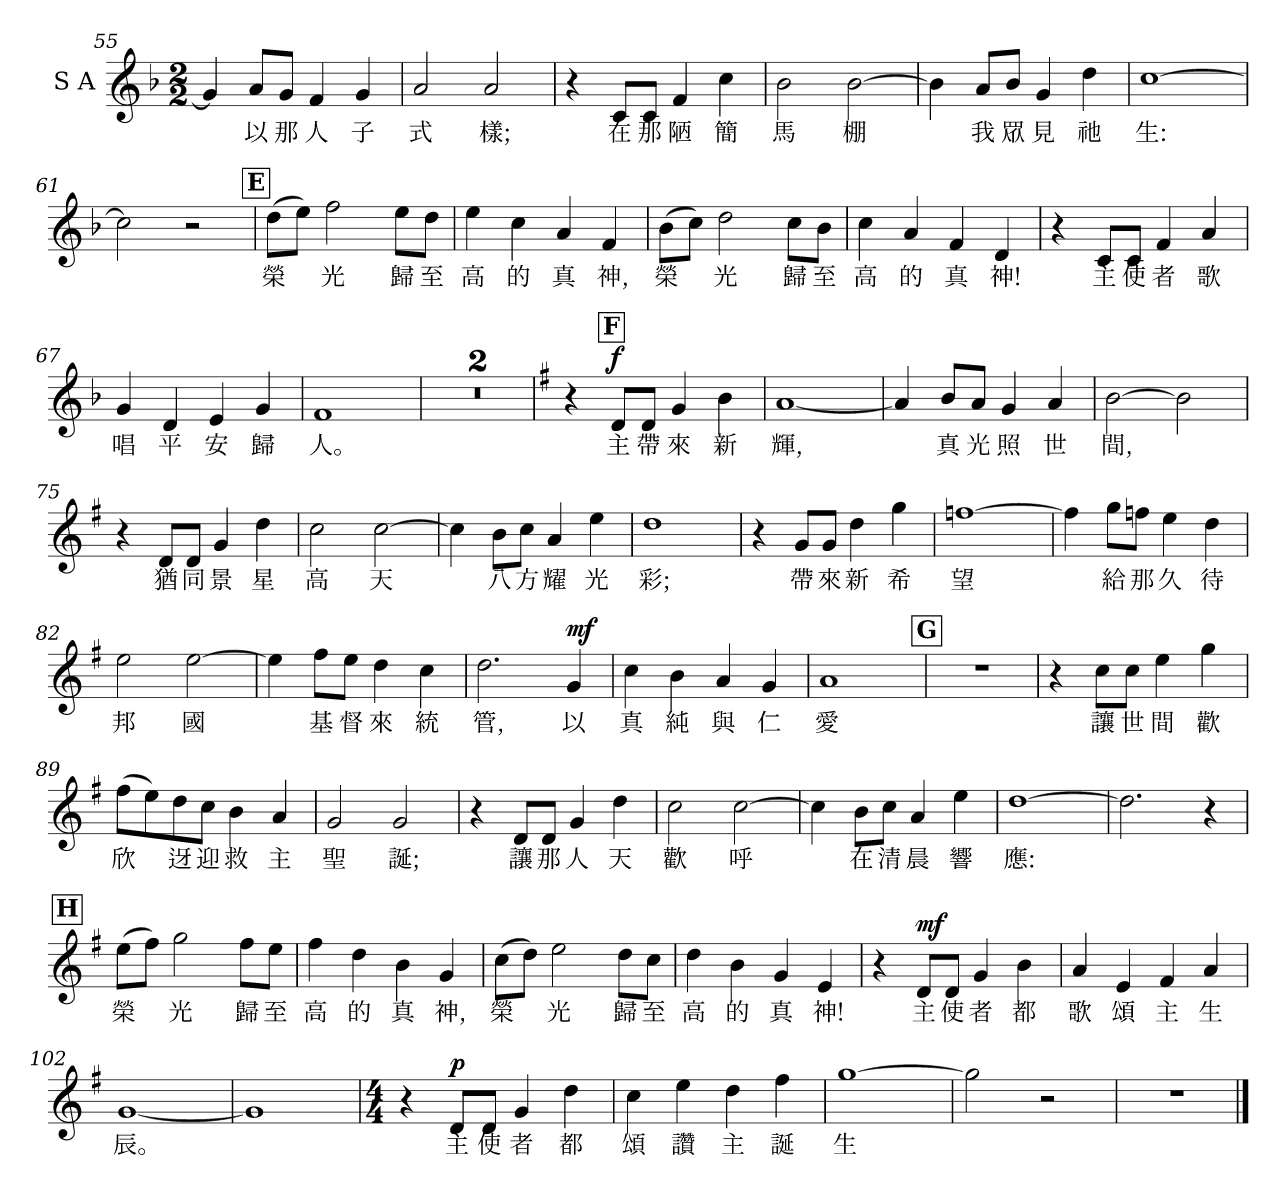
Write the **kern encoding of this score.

**kern	**text	**dynam
*part1	*part1	*part1
*staff1	*staff1	*staff1
*I"S A	*	*
*clefG2	*	*
*k[b-]	*	*
*M2/2	*	*
=55	=55	=55
4g/]	.	.
!	!LO:LY:b	!
8a/L	以	.
!	!LO:LY:b	!
8g/J	那	.
!	!LO:LY:b	!
4f/	人	.
!	!LO:LY:b	!
4g/	子	.
=56	=56	=56
!	!LO:LY:b	!
2a/	式	.
!	!LO:LY:b	!
2a/	樣;	.
=57	=57	=57
4r	.	.
!	!LO:LY:b	!
8c/L	在	.
!	!LO:LY:b	!
8c/J	那	.
!	!LO:LY:b	!
4f/	陋	.
!	!LO:LY:b	!
4cc\	簡	.
=58	=58	=58
!	!LO:LY:b	!
2b-\	馬	.
!	!LO:LY:b	!
[2b-\	棚	.
=59	=59	=59
4b-\]	.	.
!	!LO:LY:b	!
8a/L	我	.
!	!LO:LY:b	!
8b-/J	眾	.
!	!LO:LY:b	!
4g/	見	.
!	!LO:LY:b	!
4dd\	祂	.
=60	=60	=60
!	!LO:LY:b	!
[1cc	生:	.
=61	=61	=61
2cc\]	.	.
2r	.	.
!!LO:REH:place=s1:a:B:fs=14:t=E
=62	=62	=62
!	!LO:LY:b	!
(>8dd\L	榮	.
8ee\J)	.	.
!	!LO:LY:b	!
2ff\	光	.
!	!LO:LY:b	!
8ee\L	歸	.
!	!LO:LY:b	!
8dd\J	至	.
!!LO:LB:g=z
=63	=63	=63
!	!LO:LY:b	!
4ee\	高	.
!	!LO:LY:b	!
4cc\	的	.
!	!LO:LY:b	!
4a/	真	.
!	!LO:LY:b	!
4f/	神,	.
=64	=64	=64
!	!LO:LY:b	!
(>8b-\L	榮	.
8cc\J)	.	.
!	!LO:LY:b	!
2dd\	光	.
!	!LO:LY:b	!
8cc\L	歸	.
!	!LO:LY:b	!
8b-\J	至	.
=65	=65	=65
!	!LO:LY:b	!
4cc\	高	.
!	!LO:LY:b	!
4a/	的	.
!	!LO:LY:b	!
4f/	真	.
!	!LO:LY:b	!
4d/	神!	.
=66	=66	=66
4r	.	.
!	!LO:LY:b	!
8c/L	主	.
!	!LO:LY:b	!
8c/J	使	.
!	!LO:LY:b	!
4f/	者	.
!	!LO:LY:b	!
4a/	歌	.
=67	=67	=67
!	!LO:LY:b	!
4g/	唱	.
!	!LO:LY:b	!
4d/	平	.
!	!LO:LY:b	!
4e/	安	.
!	!LO:LY:b	!
4g/	歸	.
=68	=68	=68
!	!LO:LY:b	!
1f	人。	.
=69	=69	=69
1r	.	.
=70	=70	=70
1r	.	.
!!LO:REH:place=s1:a:B:fs=14:t=F:qo=1
=71	=71	=71
*k[f#]	*	*
4r	.	.
!	!LO:LY:b	!LO:DY:b
8d/L	主	f
!	!LO:LY:b	!
8d/J	帶	.
!	!LO:LY:b	!
4g/	來	.
!	!LO:LY:b	!
4b\	新	.
!!LO:LB:g=z
=72	=72	=72
!	!LO:LY:b	!
[1a	輝,	.
=73	=73	=73
4a/]	.	.
!	!LO:LY:b	!
8b/L	真	.
!	!LO:LY:b	!
8a/J	光	.
!	!LO:LY:b	!
4g/	照	.
!	!LO:LY:b	!
4a/	世	.
=74	=74	=74
!	!LO:LY:b	!
[2b\	間,	.
2b\]	.	.
=75	=75	=75
4r	.	.
!	!LO:LY:b	!
8d/L	猶	.
!	!LO:LY:b	!
8d/J	同	.
!	!LO:LY:b	!
4g/	景	.
!	!LO:LY:b	!
4dd\	星	.
=76	=76	=76
!	!LO:LY:b	!
2cc\	高	.
!	!LO:LY:b	!
[2cc\	天	.
=77	=77	=77
4cc\]	.	.
!	!LO:LY:b	!
8b\L	八	.
!	!LO:LY:b	!
8cc\J	方	.
!	!LO:LY:b	!
4a/	耀	.
!	!LO:LY:b	!
4ee\	光	.
=78	=78	=78
!	!LO:LY:b	!
1dd	彩;	.
=79	=79	=79
4r	.	.
!	!LO:LY:b	!
8g/L	帶	.
!	!LO:LY:b	!
8g/J	來	.
!	!LO:LY:b	!
4dd\	新	.
!	!LO:LY:b	!
4gg\	希	.
=80	=80	=80
!	!LO:LY:b	!
[1ffn	望	.
!!LO:PB:g=z
=81	=81	=81
4ff\]	.	.
!	!LO:LY:b	!
8gg\L	給	.
!	!LO:LY:b	!
8ffn\J	那	.
!	!LO:LY:b	!
4ee\	久	.
!	!LO:LY:b	!
4dd\	待	.
=82	=82	=82
!	!LO:LY:b	!
2ee\	邦	.
!	!LO:LY:b	!
[2ee\	國	.
=83	=83	=83
4ee\]	.	.
!	!LO:LY:b	!
8ff#\L	基	.
!	!LO:LY:b	!
8ee\J	督	.
!	!LO:LY:b	!
4dd\	來	.
!	!LO:LY:b	!
4cc\	統	.
=84	=84	=84
!	!LO:LY:b	!
2.dd\	管,	.
!	!LO:LY:b	!LO:DY:b
4g/	以	mf
=85	=85	=85
!	!LO:LY:b	!
4cc\	真	.
!	!LO:LY:b	!
4b\	純	.
!	!LO:LY:b	!
4a/	與	.
!	!LO:LY:b	!
4g/	仁	.
=86	=86	=86
!	!LO:LY:b	!
1a	愛	.
!!LO:REH:place=s1:a:B:fs=14:t=G
=87	=87	=87
1r	.	.
=88	=88	=88
4r	.	.
!	!LO:LY:b	!
8cc\L	讓	.
!	!LO:LY:b	!
8cc\J	世	.
!	!LO:LY:b	!
4ee\	間	.
!	!LO:LY:b	!
4gg\	歡	.
!!LO:LB:g=z
=89	=89	=89
!	!LO:LY:b	!
(>8ff#\L	欣	.
8ee\)	.	.
!	!LO:LY:b	!
8dd\	迓	.
!	!LO:LY:b	!
8cc\J	迎	.
!	!LO:LY:b	!
4b\	救	.
!	!LO:LY:b	!
4a/	主	.
=90	=90	=90
!	!LO:LY:b	!
2g/	聖	.
!	!LO:LY:b	!
2g/	誕;	.
=91	=91	=91
4r	.	.
!	!LO:LY:b	!
8d/L	讓	.
!	!LO:LY:b	!
8d/J	那	.
!	!LO:LY:b	!
4g/	人	.
!	!LO:LY:b	!
4dd\	天	.
=92	=92	=92
!	!LO:LY:b	!
2cc\	歡	.
!	!LO:LY:b	!
[2cc\	呼	.
=93	=93	=93
4cc\]	.	.
!	!LO:LY:b	!
8b\L	在	.
!	!LO:LY:b	!
8cc\J	清	.
!	!LO:LY:b	!
4a/	晨	.
!	!LO:LY:b	!
4ee\	響	.
=94	=94	=94
!	!LO:LY:b	!
[1dd	應:	.
=95	=95	=95
2.dd\]	.	.
4r	.	.
!!LO:REH:place=s1:a:B:fs=14:t=H
=96	=96	=96
!	!LO:LY:b	!
(>8ee\L	榮	.
8ff#\J)	.	.
!	!LO:LY:b	!
2gg\	光	.
!	!LO:LY:b	!
8ff#\L	歸	.
!	!LO:LY:b	!
8ee\J	至	.
!!LO:LB:g=z
=97	=97	=97
!	!LO:LY:b	!
4ff#\	高	.
!	!LO:LY:b	!
4dd\	的	.
!	!LO:LY:b	!
4b\	真	.
!	!LO:LY:b	!
4g/	神,	.
=98	=98	=98
!	!LO:LY:b	!
(>8cc\L	榮	.
8dd\J)	.	.
!	!LO:LY:b	!
2ee\	光	.
!	!LO:LY:b	!
8dd\L	歸	.
!	!LO:LY:b	!
8cc\J	至	.
=99	=99	=99
!	!LO:LY:b	!
4dd\	高	.
!	!LO:LY:b	!
4b\	的	.
!	!LO:LY:b	!
4g/	真	.
!	!LO:LY:b	!
4e/	神!	.
=100	=100	=100
4r	.	.
!	!LO:LY:b	!LO:DY:b
8d/L	主	mf
!	!LO:LY:b	!
8d/J	使	.
!	!LO:LY:b	!
4g/	者	.
!	!LO:LY:b	!
4b\	都	.
=101	=101	=101
!	!LO:LY:b	!
4a/	歌	.
!	!LO:LY:b	!
4e/	頌	.
!	!LO:LY:b	!
4f#/	主	.
!	!LO:LY:b	!
4a/	生	.
=102	=102	=102
!	!LO:LY:b	!
[1g	辰。	.
=103	=103	=103
1g]	.	.
=104	=104	=104
*M4/4	*	*
*MM92	*	*
4r	.	.
!	!LO:LY:b	!LO:DY:b
8d/L	主	p
!	!LO:LY:b	!
8d/J	使	.
!	!LO:LY:b	!
4g/	者	.
!	!LO:LY:b	!
4dd\	都	.
!!LO:LB:g=z
=105	=105	=105
!	!LO:LY:b	!
4cc\	頌	.
!	!LO:LY:b	!
4ee\	讚	.
!	!LO:LY:b	!
4dd\	主	.
!	!LO:LY:b	!
4ff#\	誕	.
=106	=106	=106
!	!LO:LY:b	!
[1gg	生	.
=107	=107	=107
2gg\]	.	.
2r	.	.
=108	=108	=108
1r	.	.
==	==	==
*-	*-	*-
